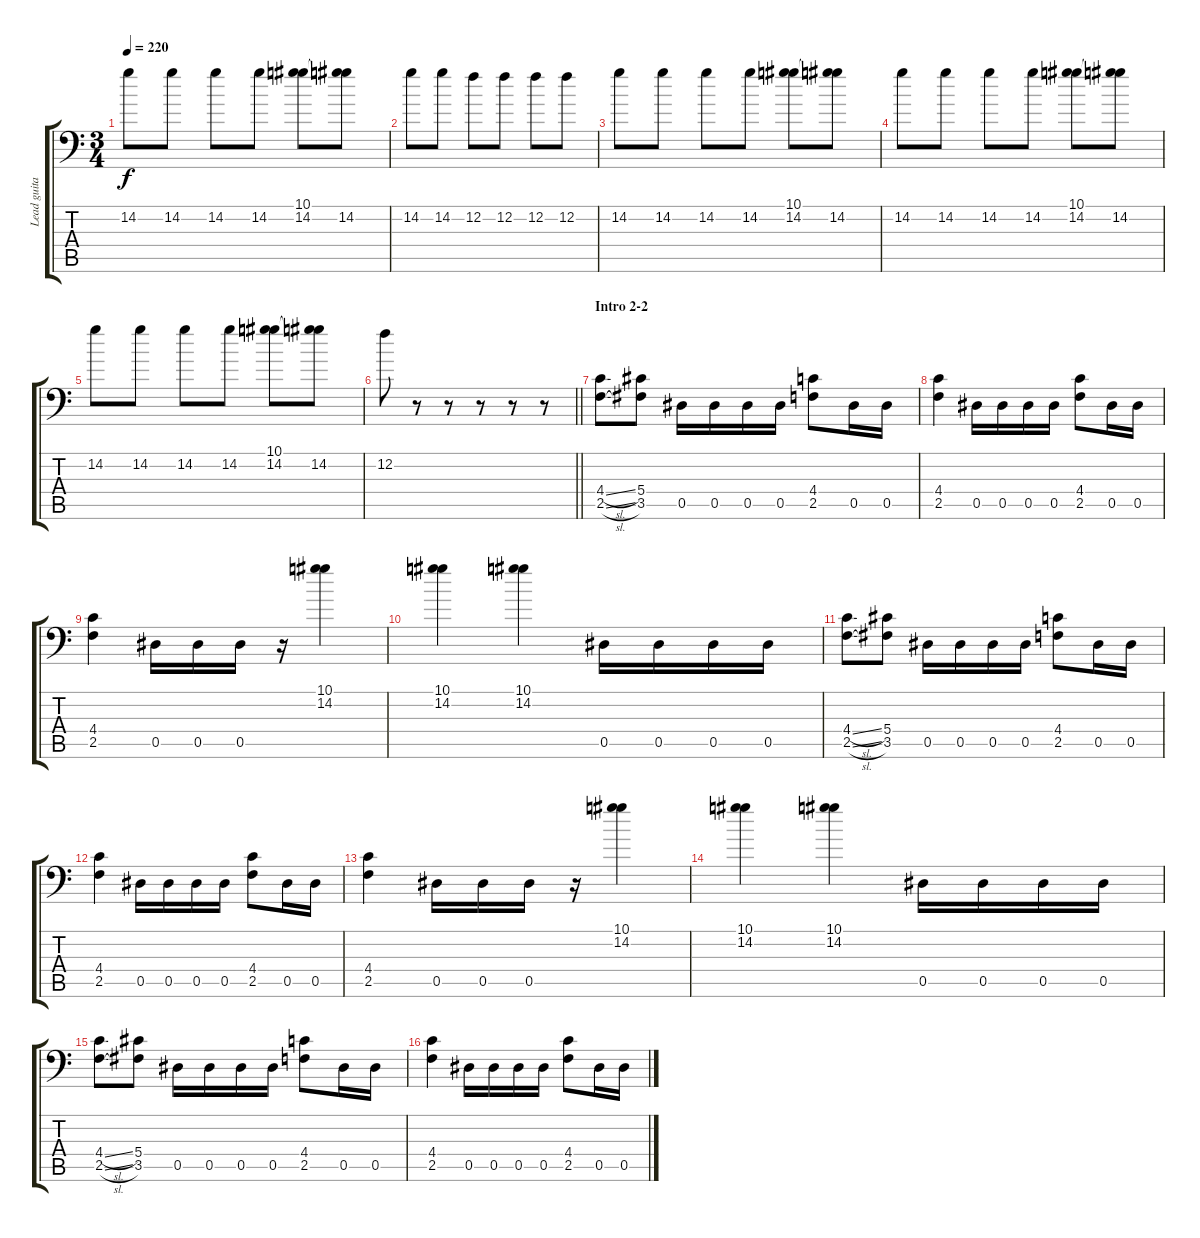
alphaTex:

\track ("Lead guitar" "Lead guita") {instrument overdrivenguitar}
\staff {score tabs}
\tuning (Bb3 F3 Db3 Ab2 Eb2 Bb1) {hide}
\ts (3 4)
\tempo 220
\clef f4
\ks c
14.2.8{dy f} 14.2.8 14.2.8 14.2.8 (10.1 14.2).8 (10.1{t} 14.2).8 |
14.2.8 14.2.8 12.2.8 12.2.8 12.2.8 12.2.8 |
14.2.8 14.2.8 14.2.8 14.2.8 (10.1 14.2).8 (10.1{t} 14.2).8 |
14.2.8 14.2.8 14.2.8 14.2.8 (10.1 14.2).8 (10.1{t} 14.2).8 |
14.2.8 14.2.8 14.2.8 14.2.8 (10.1 14.2).8 (10.1{t} 14.2).8 |
\barLineRight lightlight
12.2.8 r.8 r.8 r.8 r.8 r.8 |
\section ("" "Intro 2-2")
(4.4{sl} 2.5{sl}).8 (5.4 3.5).8 0.5.16 0.5.16 0.5.16 0.5.16 (4.4 2.5).8 0.5.16 0.5.16 |
(4.4 2.5).4 0.5.16 0.5.16 0.5.16 0.5.16 (4.4 2.5).8 0.5.16 0.5.16 |
(4.4 2.5).4 0.5.16 0.5.16 0.5.16 r.16 (10.1 14.2).4 |
(10.1 14.2).4 (10.1 14.2).4 0.5.16 0.5.16 0.5.16 0.5.16 |
(4.4{sl} 2.5{sl}).8 (5.4 3.5).8 0.5.16 0.5.16 0.5.16 0.5.16 (4.4 2.5).8 0.5.16 0.5.16 |
(4.4 2.5).4 0.5.16 0.5.16 0.5.16 0.5.16 (4.4 2.5).8 0.5.16 0.5.16 |
(4.4 2.5).4 0.5.16 0.5.16 0.5.16 r.16 (10.1 14.2).4 |
(10.1 14.2).4 (10.1 14.2).4 0.5.16 0.5.16 0.5.16 0.5.16 |
(4.4{sl} 2.5{sl}).8 (5.4 3.5).8 0.5.16 0.5.16 0.5.16 0.5.16 (4.4 2.5).8 0.5.16 0.5.16 |
(4.4 2.5).4 0.5.16 0.5.16 0.5.16 0.5.16 (4.4 2.5).8 0.5.16 0.5.16
